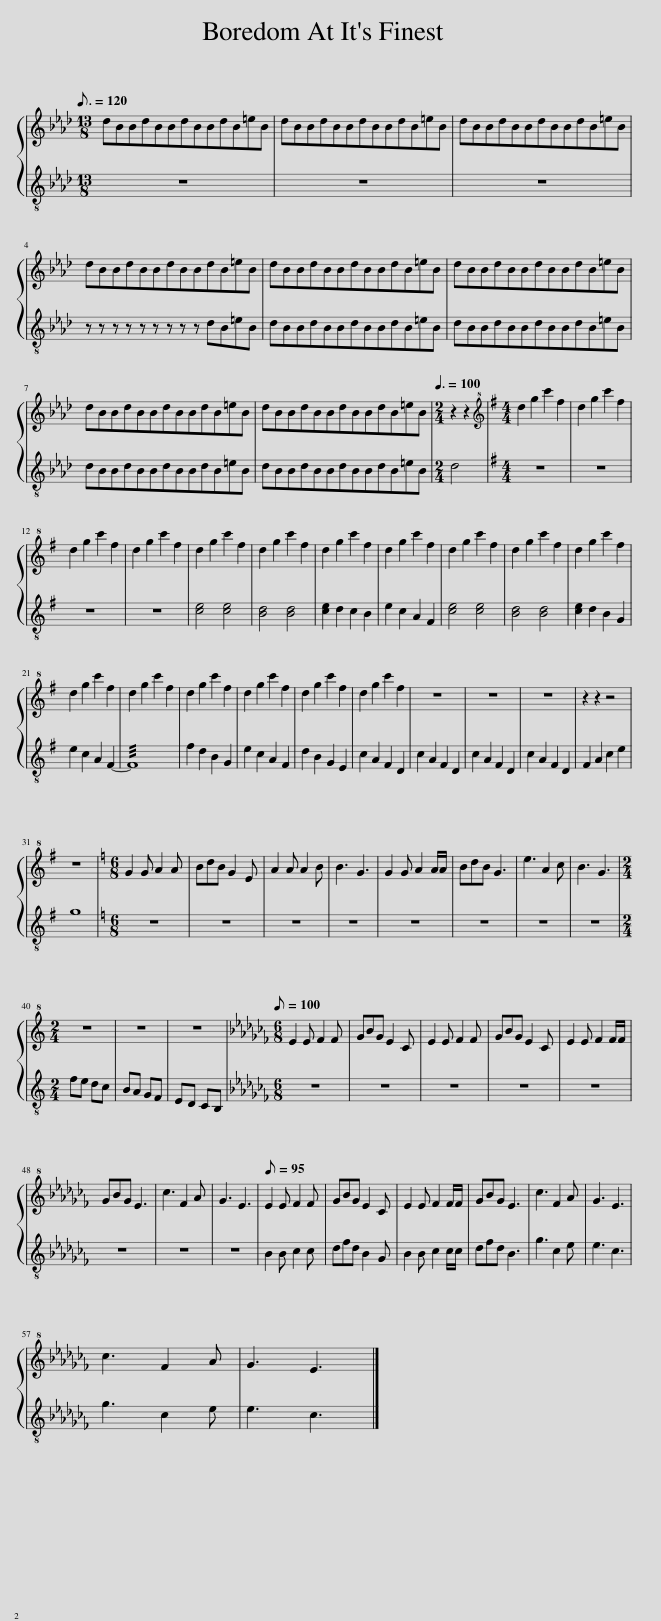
X:1
%%score { 1 | 2 }
L:1/8
Q:3/16=120
M:13/8
I:linebreak $
K:Ab
V:1 treble
V:2 treble-8
V:1
 dBBdBBdBBdB=eB | dBBdBBdBBdB=eB | dBBdBBdBBdB=eB |$ dBBdBBdBBdB=eB | dBBdBBdBBdB=eB | %5
 dBBdBBdBBdB=eB |$ dBBdBBdBBdB=eB | dBBdBBdBBdB=eB |[M:2/4][Q:3/8=100] z2 z2 |[K:G][M:4/4][K:treble+8] d2 g2 c'2 f2 | %10
 d2 g2 c'2 f2 |$ d2 g2 c'2 f2 | d2 g2 c'2 f2 | d2 g2 c'2 f2 | d2 g2 c'2 f2 | %15
 d2 g2 c'2 f2 | d2 g2 c'2 f2 | d2 g2 c'2 f2 | d2 g2 c'2 f2 | d2 g2 c'2 f2 |$ %20
 d2 g2 c'2 f2 | d2 g2 c'2 f2 | d2 g2 c'2 f2 | d2 g2 c'2 f2 | d2 g2 c'2 f2 | %25
 d2 g2 c'2 f2 | z8 | z8 | z8 | z2 z2 z4 |$ %30
 z8 |[K:C][M:6/8] G2 G A2 A | BdB G2 E | A2 A A2 B | B3 G3 | %35
 G2 G A2 A/A/ | BdB G3 | e3 A2 c | B3 G3 |$[M:2/4] z4 | %40
 z4 | z4 |[K:Cb][M:6/8][Q:1/8=100] E2 E F2 F | GBG E2 C | E2 E F2 F | %45
 GBG E2 C | E2 E F2 F/F/ |$ GBG E3 | c3 F2 A | G3 E3 | %50
[Q:1/8=95] E2 E F2 F | GBG E2 C | E2 E F2 F/F/ | GBG E3 | c3 F2 A | %55
 G3 E3 |$ c3 F2 A | G3 E3 |] %58
V:2
 z13 | z13 | z13 |$ z z z z z z z z z dB=eB | dBBdBBdBBdB=eB | %5
 dBBdBBdBBdB=eB |$ dBBdBBdBBdB=eB | dBBdBBdBBdB=eB |[M:2/4] d4 |[K:G][M:4/4] z8 | %10
 z8 |$ z8 | z8 | [ce]4 [ce]4 | [Bd]4 [Bd]4 | %15
 [ce]2 d2 c2 B2 | e2 c2 A2 F2 | [ce]4 [ce]4 | [Bd]4 [Bd]4 | [ce]2 d2 B2 G2 |$ %20
 e2 c2 A2 F2- | !///!F8 | f2 d2 B2 G2 | e2 c2 A2 F2 | d2 B2 G2 E2 | %25
 c2 A2 F2 D2 | c2 A2 F2 D2 | c2 A2 F2 D2 | c2 A2 F2 D2 | F2 A2 c2 e2 |$ %30
 g8 |[K:C][M:6/8] z6 | z6 | z6 | z6 | %35
 z6 | z6 | z6 | z6 |$[M:2/4] fe dc | %40
 BA GF | ED CB, |[K:Cb][M:6/8] z6 | z6 | z6 | %45
 z6 | z6 |$ z6 | z6 | z6 | %50
 B2 B c2 c | dfd B2 G | B2 B c2 c/c/ | dfd B3 | g3 c2 e | %55
 e3 c3 |$ g3 c2 e | e3 c3 |] %58
